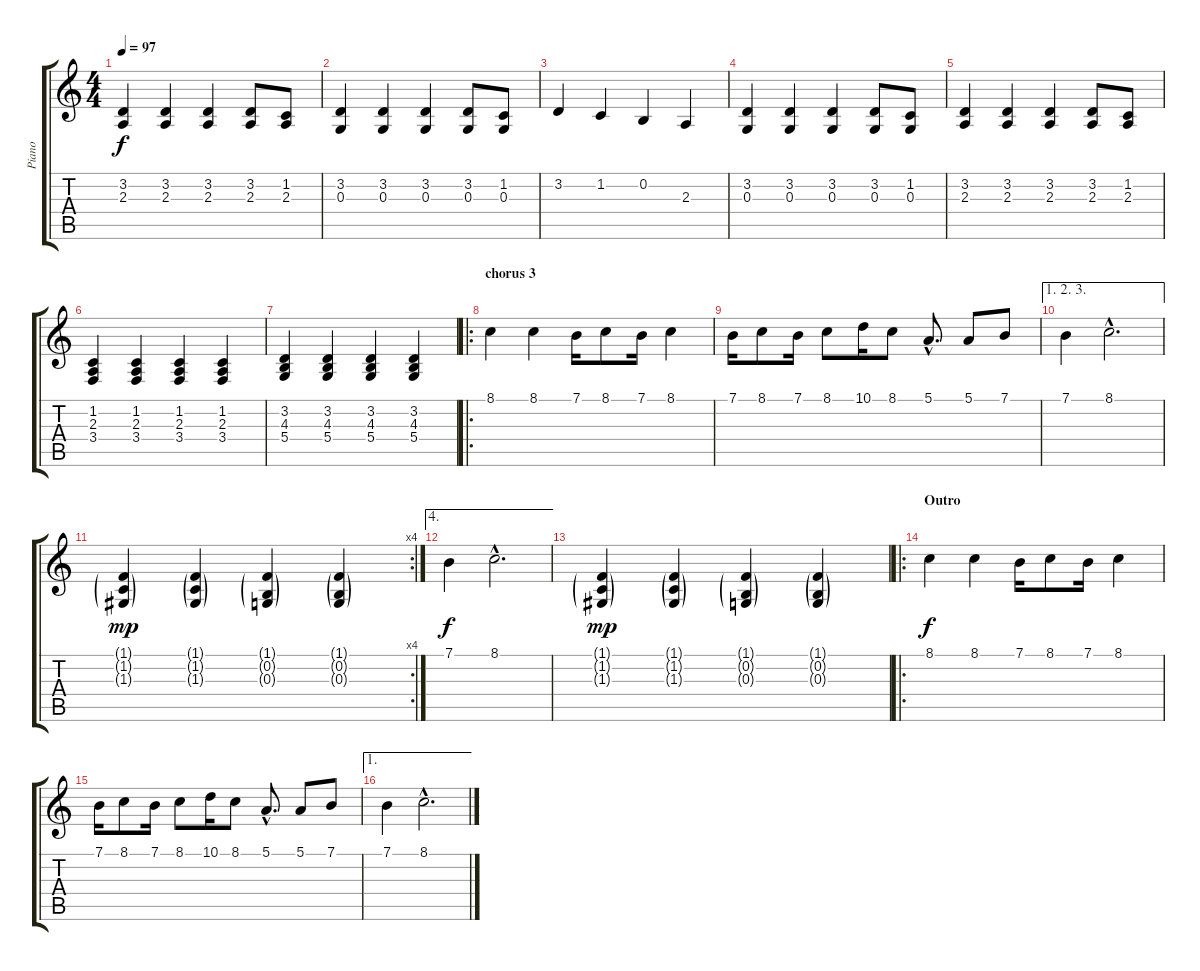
\track ("Piano" "Piano") {instrument electricgrandpiano}
\staff {score tabs}
\tuning (E4 B3 G3 D3 A2 E2) {hide}
\ts (4 4)
\tempo 97
\clef g2
\ks c
(3.2 2.3).4{dy f} (3.2 2.3).4 (3.2 2.3).4 (3.2 2.3).8 (1.2 2.3).8 |
(3.2 0.3).4 (3.2 0.3).4 (3.2 0.3).4 (3.2 0.3).8 (1.2 0.3).8 |
3.2.4 1.2.4 0.2.4 2.3.4 |
(3.2 0.3).4 (3.2 0.3).4 (3.2 0.3).4 (3.2 0.3).8 (1.2 0.3).8 |
(3.2 2.3).4 (3.2 2.3).4 (3.2 2.3).4 (3.2 2.3).8 (1.2 2.3).8 |
(1.2 2.3 3.4).4 (1.2 2.3 3.4).4 (1.2 2.3 3.4).4 (1.2 2.3 3.4).4 |
(3.2 4.3 5.4).4 (3.2 4.3 5.4).4 (3.2 4.3 5.4).4 (3.2 4.3 5.4).4 |
\ro
\section ("" "chorus 3")
8.1.4 8.1.4 7.1.16 8.1.8 7.1.16 8.1.4 |
7.1.16 8.1.8 7.1.16 8.1.8 10.1.16 8.1.8 5.1{hac}.8{d} 5.1.8 7.1.8 |
\ae (1 2 3)
7.1.4 8.1{hac}.2{d} |
\rc 4
(1.1{g} 1.2{g} 1.3{g}).4{dy mp} (1.1{g} 1.2{g} 1.3{g}).4 (1.1{g} 0.2{g} 0.3{g}).4 (1.1{g} 0.2{g} 0.3{g}).4 |
\ae 4
7.1.4{dy f} 8.1{hac}.2{d} |
(1.1{g} 1.2{g} 1.3{g}).4{dy mp} (1.1{g} 1.2{g} 1.3{g}).4 (1.1{g} 0.2{g} 0.3{g}).4 (1.1{g} 0.2{g} 0.3{g}).4 |
\ro
\section ("" "Outro")
8.1.4{dy f} 8.1.4 7.1.16 8.1.8 7.1.16 8.1.4 |
7.1.16 8.1.8 7.1.16 8.1.8 10.1.16 8.1.8 5.1{hac}.8{d} 5.1.8 7.1.8 |
\ae 1
7.1.4 8.1{hac}.2{d}
